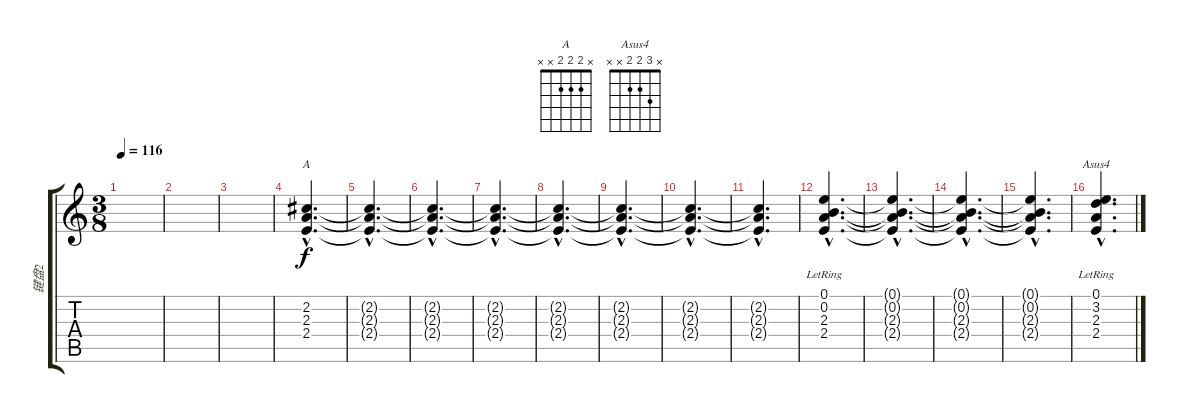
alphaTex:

\track ("键盘2" "键盘2") {instrument acousticguitarnylon}
\staff {score tabs}
\tuning (E4 B3 G3 D3 A2 E2) {hide}
\chord ("A" x 2 2 2 x x)
\chord ("Asus4" x 3 2 2 x x)
\ts (3 8)
\tempo 116
\clef g2
\ks c
|
|
|
(2.2{hac} 2.3{hac} 2.4{hac}).4{d ch "A" instrument synthstrings2} |
(2.2{hac t} 2.3{hac t} 2.4{hac t}).4{d instrument synthstrings2} |
(2.2{hac t} 2.3{hac t} 2.4{hac t}).4{d instrument synthstrings2} |
(2.2{hac t} 2.3{hac t} 2.4{hac t}).4{d instrument synthstrings2} |
(2.2{hac t} 2.3{hac t} 2.4{hac t}).4{d instrument synthstrings2} |
(2.2{hac t} 2.3{hac t} 2.4{hac t}).4{d instrument synthstrings2} |
(2.2{hac t} 2.3{hac t} 2.4{hac t}).4{d instrument synthstrings2} |
(2.2{hac t} 2.3{hac t} 2.4{hac t}).4{d instrument synthstrings2} |
(0.1{hac lr} 0.2{hac lr} 2.3{hac lr} 2.4{hac lr}).4{d} |
(0.1{hac t} 0.2{hac t} 2.3{hac t} 2.4{hac t}).4{d} |
(0.1{hac t} 0.2{hac t} 2.3{hac t} 2.4{hac t}).4{d} |
(0.1{hac t} 0.2{hac t} 2.3{hac t} 2.4{hac t}).4{d} |
(0.1{hac lr} 3.2{hac lr} 2.3{hac lr} 2.4{hac lr}).4{d ch "Asus4"}
